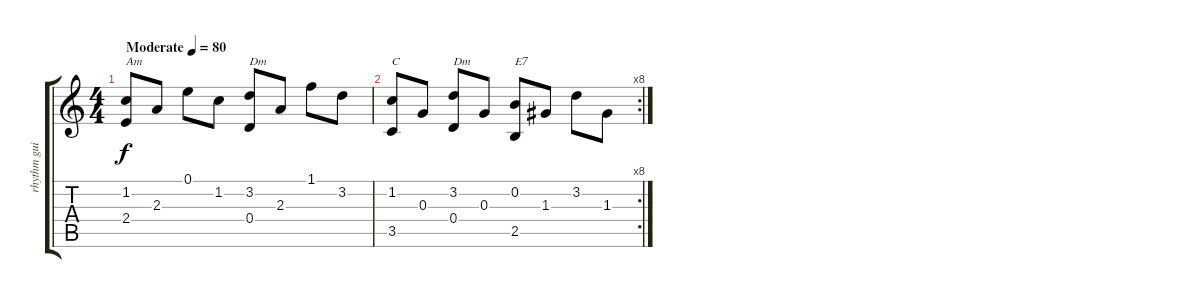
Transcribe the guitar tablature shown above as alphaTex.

\track ("rhythm guitar" "rhythm gui") {instrument acousticguitarsteel}
\staff {score tabs}
\tuning (E4 B3 G3 D3 A2 E2) {hide}
\ts (4 4)
\tempo (80 "Moderate")
\clef g2
\ks c
(1.2 2.4).8{txt "Am" dy f instrument acousticguitarsteel} 2.3.8 0.1.8 1.2.8 (3.2 0.4).8{txt "Dm"} 2.3.8 1.1.8 3.2.8 |
\rc 8
(1.2 3.5).8{txt "C"} 0.3.8 (3.2 0.4).8{txt "Dm"} 0.3.8 (0.2 2.5).8{txt "E7"} 1.3.8 3.2.8 1.3.8
